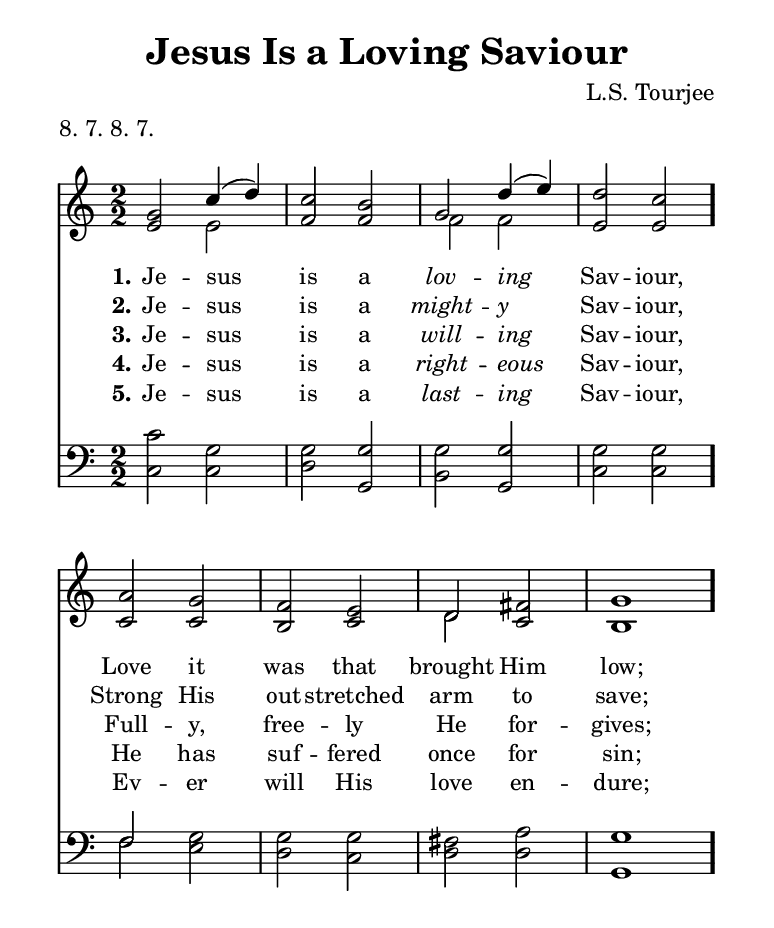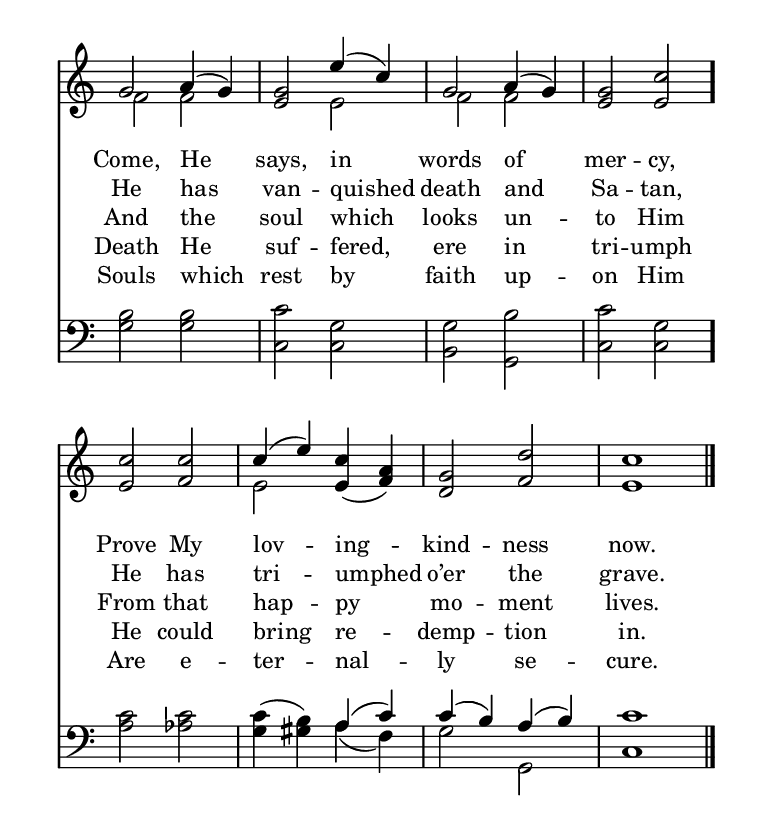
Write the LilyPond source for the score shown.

\include "common/global.ily"
\paper {
  \include "common/paper.ily"
  ragged-bottom = ##t
  ragged-last-bottom = ##t
  systems-per-page = #(cond (is-eogsized 2) (#t #f))
  %page-count = ##f
}

\header{
  hymnnumber = "22"
  title = "Jesus Is a Loving Saviour"
  tunename = "Wellesley"
  meter = "8. 7. 8. 7."
  %poet = ""
  composer = "L.S. Tourjee"
  %copyright = ""
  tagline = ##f
}

% for fermata in MIDI
ta = { \tempo 2=76 }
tb = { \tempo 2=38 }

patternAA = { c2 c4( c4) | c2 c2 } %
patternAB = { c2 c2 }
patternAC = { c2 c4( c4) | c2 c4( c4) | c2 c4( c4) | c2 c2} %
patternAD = { c2 c2 | c4( c4) c4( c4) | c2 c2 | c1 } %
patternAE = { c2 c2 | c2 c4( c4) | c2 c2 | c1 } %
patternAF = { c2 c2 | c4( c4) c4( c4) | c4( c4) c4( c4) | c1 } %
patternAG = { c2 c2 | c2 c2 | c2 c2 | c1 }

global = {
  \include "common/overrides.ily"
  \override Staff.TimeSignature.style = #'numbered
  \time 2/2
  \override Score.MetronomeMark.transparent = ##t % hide all fermata changes too
  \ta
  \key c \major
  %\partial 4
  \autoBeamOff
}

notesSoprano = {
\global
\relative c'' {

  \changePitch \patternAA { g c d | c b     | g d' e | d c }
  \changePitch \patternAG { a g   | f e     | d fis  | g   }
  \changePitch \patternAC { g a g | g e' c  | g a g  | g c }
  \changePitch \patternAD { c c   | c e c a | g d'   | c   }

  \bar "|."

}
}

notesAlto = {
\global
\relative e' {

  \changePitch \patternAB { e e | f f   | f f | e e }
  \changePitch \patternAG { c c | b c   | d c | b   }
  \changePitch \patternAB { f' f | e e   | f f | e e }
  \changePitch \patternAE { e f | e e f | d f | e   }

}
}

notesTenor = {
\global
\relative a {

  \changePitch \patternAB { c g | g g     | g g     | g g }
  \changePitch \patternAG { f g | g g     | fis a   | g   }
  \changePitch \patternAB { b b | c g     | g b     | c g }
  \changePitch \patternAF { c c | c b a c | c b a b | c   }

}
}

notesBass = {
\global
\relative f {

  \changePitch \patternAB { c c    | d g,      | b g  | c c }
  \changePitch \patternAG { f e    | d c       | d d  | g,  }
  \changePitch \patternAB { g' g   | c, c      | b g  | c c }
  \changePitch \patternAD { a' aes | g gis a f | g g, | c   }

}
}

wordsA = \lyricmode {
\set stanza = "1."

Je -- sus is a { \italicsOn } lov -- ing { \italicsOff } Sav -- iour, \bar "."
Love it was that brought Him low; \bar "." \break
Come, He says, in words of mer -- cy, \bar "."
Prove My lov -- ing -- kind -- ness now. \bar "." \break

}

wordsB = \lyricmode {
\set stanza = "2."

Je -- sus is a { \italicsOn } might -- y { \italicsOff } Sav -- iour,
Strong His out -- stretched arm to save;
He has van -- quished death and Sa -- tan,
He has tri -- umphed o’er the grave.

}

wordsC = \lyricmode {
\set stanza = "3."

Je -- sus is a { \italicsOn } will -- ing { \italicsOff } Sav -- iour,
Full -- y, free -- ly He for -- gives;
And the soul which looks un -- to Him
From that hap -- py mo -- ment lives.

}

wordsD = \lyricmode {
\set stanza = "4."

Je -- sus is a { \italicsOn } right -- eous { \italicsOff } Sav -- iour,
He has suf -- fered once for sin;
Death He suf -- fered, ere in tri -- umph
He could bring re -- demp -- tion in.

}

wordsE = \lyricmode {
\set stanza = "5."

Je -- sus is a { \italicsOn } last -- ing { \italicsOff } Sav -- iour,
Ev -- er will His love en -- dure;
Souls which rest by faith up -- on Him
Are e -- ter -- nal -- ly se -- cure.

}

\score {
  \context ChoirStaff <<
    \context Staff = upper <<
      \set Staff.autoBeaming = ##f
      \set ChoirStaff.systemStartDelimiter = #'SystemStartBar
      \set ChoirStaff.printPartCombineTexts = ##f
      \partcombine #'(2 . 9) \notesSoprano \notesAlto
      \context NullVoice = sopranos { \voiceOne << \notesSoprano >> }
      \context NullVoice = altos { \voiceTwo << \notesAlto >> }
      \context Lyrics = one   \lyricsto sopranos \wordsA
      \context Lyrics = two   \lyricsto sopranos \wordsB
      \context Lyrics = three \lyricsto sopranos \wordsC
      \context Lyrics = four  \lyricsto sopranos \wordsD
      \context Lyrics = five  \lyricsto sopranos \wordsE
    >>
    \context Staff = men <<
      \clef bass
      \set ChoirStaff.printPartCombineTexts = ##f
      \partcombine #'(2 . 9) \notesTenor \notesBass
      \context NullVoice = tenors { \voiceOne << \notesTenor >> }
      \context NullVoice = basses { \voiceTwo << \notesBass >> }
    >>
  >>
  \layout {
    \include "common/layout.ily"
  }
  \midi{
    \include "common/midi.ily"
  }
}

\version "2.19.49"  % necessary for upgrading to future LilyPond versions.

% vi:set et ts=2 sw=2 ai nocindent syntax=lilypond:
